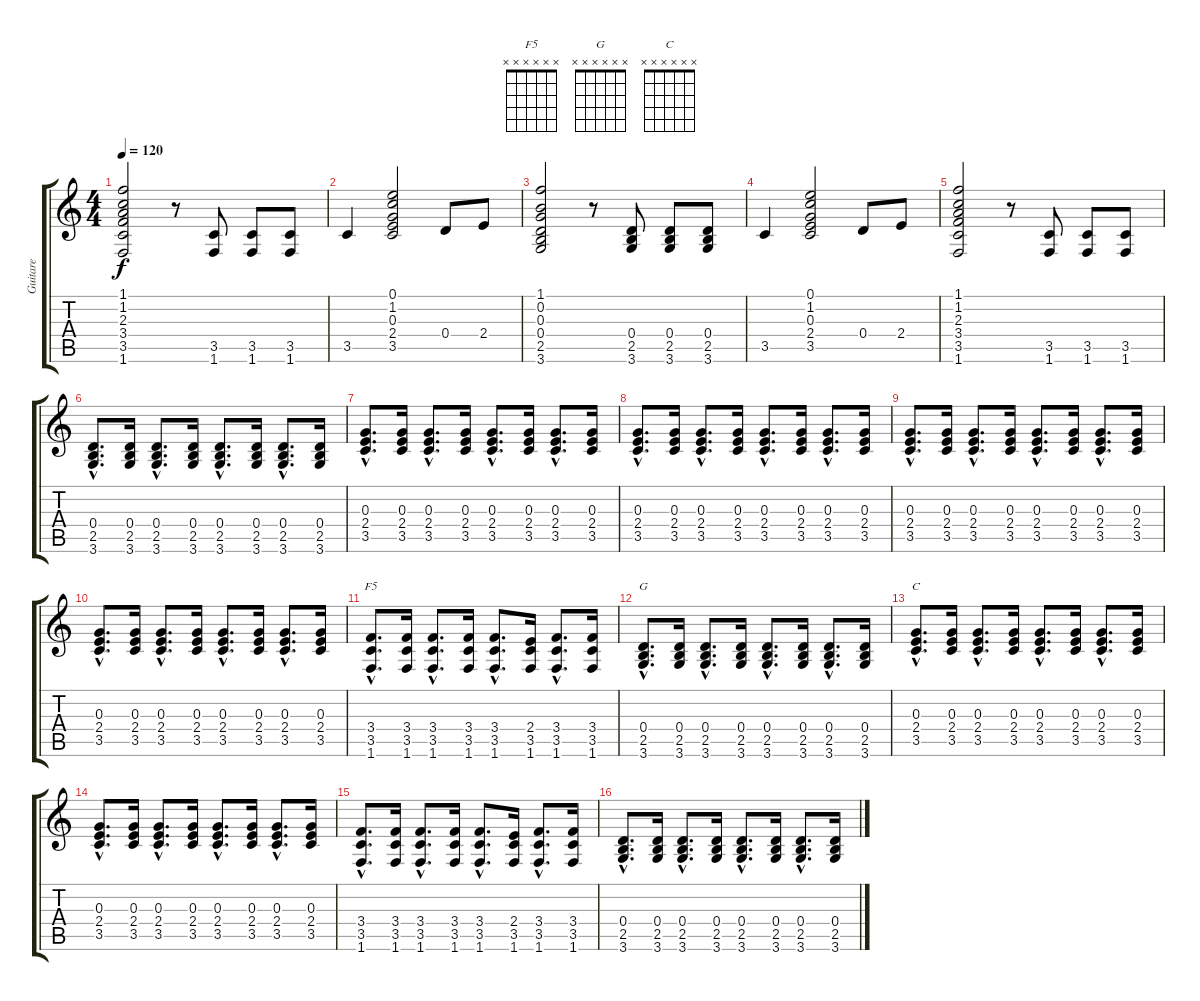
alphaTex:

\track ("Guitare" "Guitare") {instrument electricguitarclean}
\staff {score tabs}
\tuning (E4 B3 G3 D3 A2 E2) {hide}
\chord ("F5" x x x x x x) {firstfret 0}
\chord ("G" x x x x x x) {firstfret 0}
\chord ("C" x x x x x x) {firstfret 0}
\ts (4 4)
\tempo 120
\clef g2
\ks c
(1.1 1.2 2.3 3.4 3.5 1.6).2{dy f} r.8 (3.5 1.6).8 (3.5 1.6).8 (3.5 1.6).8 |
3.5.4 (0.1 1.2 0.3 2.4 3.5).2 0.4.8 2.4.8 |
(1.1 0.2 0.3 0.4 2.5 3.6).2 r.8 (0.4 2.5 3.6).8 (0.4 2.5 3.6).8 (0.4 2.5 3.6).8 |
3.5.4 (0.1 1.2 0.3 2.4 3.5).2 0.4.8 2.4.8 |
(1.1 1.2 2.3 3.4 3.5 1.6).2 r.8 (3.5 1.6).8 (3.5 1.6).8 (3.5 1.6).8 |
(0.4{hac} 2.5{hac} 3.6{hac}).8{d} (0.4 2.5 3.6).16 (0.4{hac} 2.5{hac} 3.6{hac}).8{d} (0.4 2.5 3.6).16 (0.4{hac} 2.5{hac} 3.6{hac}).8{d} (0.4 2.5 3.6).16 (0.4{hac} 2.5{hac} 3.6{hac}).8{d} (0.4 2.5 3.6).16 |
(0.3{hac} 2.4{hac} 3.5{hac}).8{d} (0.3 2.4 3.5).16 (0.3{hac} 2.4{hac} 3.5{hac}).8{d} (0.3 2.4 3.5).16 (0.3{hac} 2.4{hac} 3.5{hac}).8{d} (0.3 2.4 3.5).16 (0.3{hac} 2.4{hac} 3.5{hac}).8{d} (0.3 2.4 3.5).16 |
(0.3{hac} 2.4{hac} 3.5{hac}).8{d} (0.3 2.4 3.5).16 (0.3{hac} 2.4{hac} 3.5{hac}).8{d} (0.3 2.4 3.5).16 (0.3{hac} 2.4{hac} 3.5{hac}).8{d} (0.3 2.4 3.5).16 (0.3{hac} 2.4{hac} 3.5{hac}).8{d} (0.3 2.4 3.5).16 |
(0.3{hac} 2.4{hac} 3.5{hac}).8{d} (0.3 2.4 3.5).16 (0.3{hac} 2.4{hac} 3.5{hac}).8{d} (0.3 2.4 3.5).16 (0.3{hac} 2.4{hac} 3.5{hac}).8{d} (0.3 2.4 3.5).16 (0.3{hac} 2.4{hac} 3.5{hac}).8{d} (0.3 2.4 3.5).16 |
(0.3{hac} 2.4{hac} 3.5{hac}).8{d} (0.3 2.4 3.5).16 (0.3{hac} 2.4{hac} 3.5{hac}).8{d} (0.3 2.4 3.5).16 (0.3{hac} 2.4{hac} 3.5{hac}).8{d} (0.3 2.4 3.5).16 (0.3{hac} 2.4{hac} 3.5{hac}).8{d} (0.3 2.4 3.5).16 |
(3.4{hac} 3.5{hac} 1.6{hac}).8{d ch "F5"} (3.4 3.5 1.6).16 (3.4{hac} 3.5{hac} 1.6{hac}).8{d} (3.4 3.5 1.6).16 (3.4{hac} 3.5{hac} 1.6{hac}).8{d} (2.4 3.5 1.6).16 (3.4{hac} 3.5{hac} 1.6{hac}).8{d} (3.4 3.5 1.6).16 |
(0.4{hac} 2.5{hac} 3.6{hac}).8{d ch "G"} (0.4 2.5 3.6).16 (0.4{hac} 2.5{hac} 3.6{hac}).8{d} (0.4 2.5 3.6).16 (0.4{hac} 2.5{hac} 3.6{hac}).8{d} (0.4 2.5 3.6).16 (0.4{hac} 2.5{hac} 3.6{hac}).8{d} (0.4 2.5 3.6).16 |
(0.3{hac} 2.4{hac} 3.5{hac}).8{d ch "C"} (0.3 2.4 3.5).16 (0.3{hac} 2.4{hac} 3.5{hac}).8{d} (0.3 2.4 3.5).16 (0.3{hac} 2.4{hac} 3.5{hac}).8{d} (0.3 2.4 3.5).16 (0.3{hac} 2.4{hac} 3.5{hac}).8{d} (0.3 2.4 3.5).16 |
(0.3{hac} 2.4{hac} 3.5{hac}).8{d} (0.3 2.4 3.5).16 (0.3{hac} 2.4{hac} 3.5{hac}).8{d} (0.3 2.4 3.5).16 (0.3{hac} 2.4{hac} 3.5{hac}).8{d} (0.3 2.4 3.5).16 (0.3{hac} 2.4{hac} 3.5{hac}).8{d} (0.3 2.4 3.5).16 |
(3.4{hac} 3.5{hac} 1.6{hac}).8{d} (3.4 3.5 1.6).16 (3.4{hac} 3.5{hac} 1.6{hac}).8{d} (3.4 3.5 1.6).16 (3.4{hac} 3.5{hac} 1.6{hac}).8{d} (2.4 3.5 1.6).16 (3.4{hac} 3.5{hac} 1.6{hac}).8{d} (3.4 3.5 1.6).16 |
(0.4{hac} 2.5{hac} 3.6{hac}).8{d} (0.4 2.5 3.6).16 (0.4{hac} 2.5{hac} 3.6{hac}).8{d} (0.4 2.5 3.6).16 (0.4{hac} 2.5{hac} 3.6{hac}).8{d} (0.4 2.5 3.6).16 (0.4{hac} 2.5{hac} 3.6{hac}).8{d} (0.4 2.5 3.6).16
